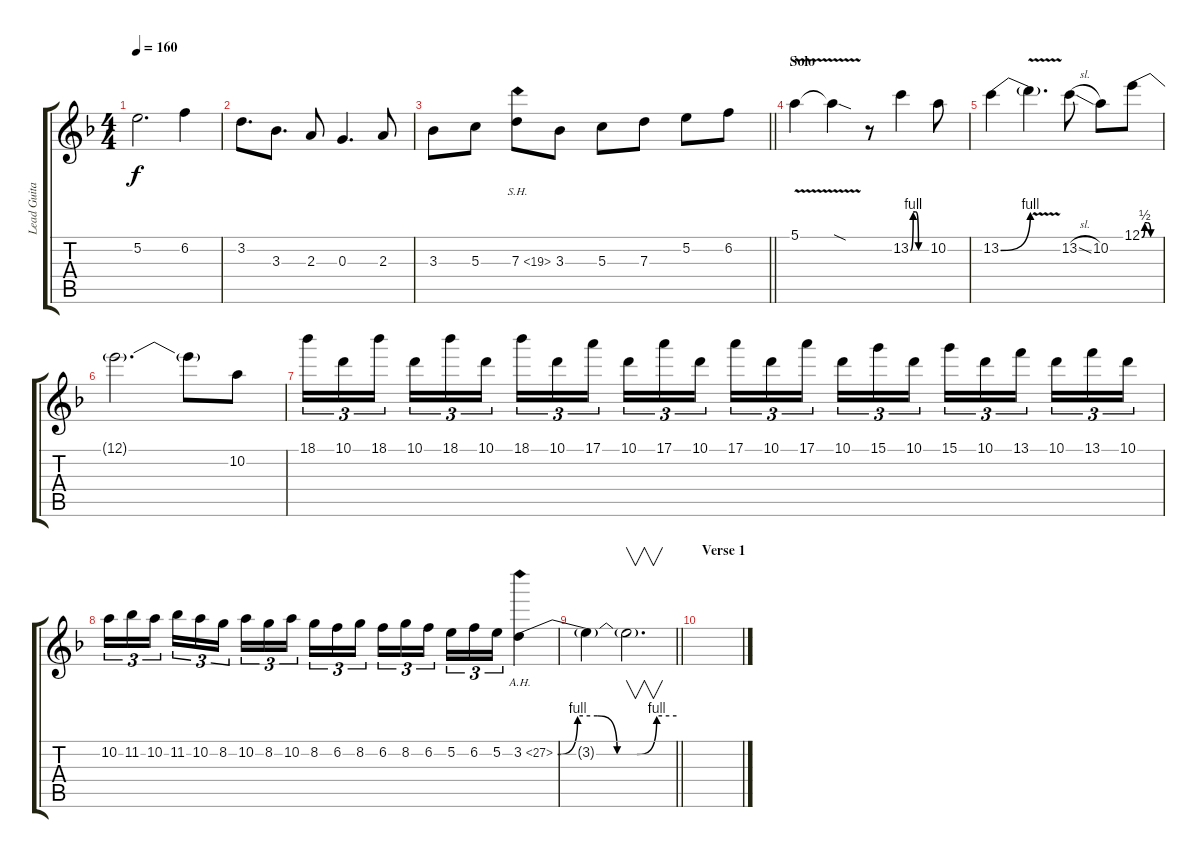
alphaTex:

\track ("Lead Guitar (Gus + Bob)" "Lead Guita") {instrument distortionguitar}
\staff {score tabs}
\tuning (E4 B3 G3 D3 A2 D2) {hide}
\ts (4 4)
\tempo 160
\clef g2
\ks dminor
5.2.2{d dy f} 6.2.4 |
3.2.8{d} 3.3.8{d} 2.3.8 0.3.4{d} 2.3.8 |
\barLineRight lightlight
3.3.8 5.3.8 7.3{sh 12}.8 3.3.8 5.3.8 7.3.8 5.2.8 6.2.8 |
\section ("" "Solo")
5.1{v}.4 5.1{sod t}.4 r.8 13.2{be (custom 0 0 10 4 20 4 30 0 60 0)}.4 10.2.8 |
13.2{be (bend 0 0 60 4)}.4 13.2{v t}.4{d} 13.2{sl}.8 10.2.8 12.1{be (custom 0 0 10 2 20 2 30 0 60 0)}.8 |
12.1{t}.2{d} 12.1{t}.8 10.2.8 |
18.1.16{tu (3 2)} 10.1.16{tu (3 2)} 18.1.16{tu (3 2) beam splitsecondary} 10.1.16{tu (3 2)} 18.1.16{tu (3 2)} 10.1.16{tu (3 2)} 18.1.16{tu (3 2)} 10.1.16{tu (3 2)} 17.1.16{tu (3 2) beam splitsecondary} 10.1.16{tu (3 2)} 17.1.16{tu (3 2)} 10.1.16{tu (3 2)} 17.1.16{tu (3 2)} 10.1.16{tu (3 2)} 17.1.16{tu (3 2) beam splitsecondary} 10.1.16{tu (3 2)} 15.1.16{tu (3 2)} 10.1.16{tu (3 2)} 15.1.16{tu (3 2)} 10.1.16{tu (3 2)} 13.1.16{tu (3 2) beam splitsecondary} 10.1.16{tu (3 2)} 13.1.16{tu (3 2)} 10.1.16{tu (3 2)} |
10.2.16{tu (3 2)} 11.2.16{tu (3 2)} 10.2.16{tu (3 2) beam splitsecondary} 11.2.16{tu (3 2)} 10.2.16{tu (3 2)} 8.2.16{tu (3 2)} 10.2.16{tu (3 2)} 8.2.16{tu (3 2)} 10.2.16{tu (3 2) beam splitsecondary} 8.2.16{tu (3 2)} 6.2.16{tu (3 2)} 8.2.16{tu (3 2)} 6.2.16{tu (3 2)} 8.2.16{tu (3 2)} 6.2.16{tu (3 2) beam splitsecondary} 5.2.16{tu (3 2)} 6.2.16{tu (3 2)} 5.2.16{tu (3 2)} 3.2{be (custom 0 0 10 4 20 4 30 0 40 0 50 4 60 4) ah 24}.4 |
\barLineRight lightlight
3.2{t}.4 3.2{t}.2{v d} |
\section ("" "Verse 1")
